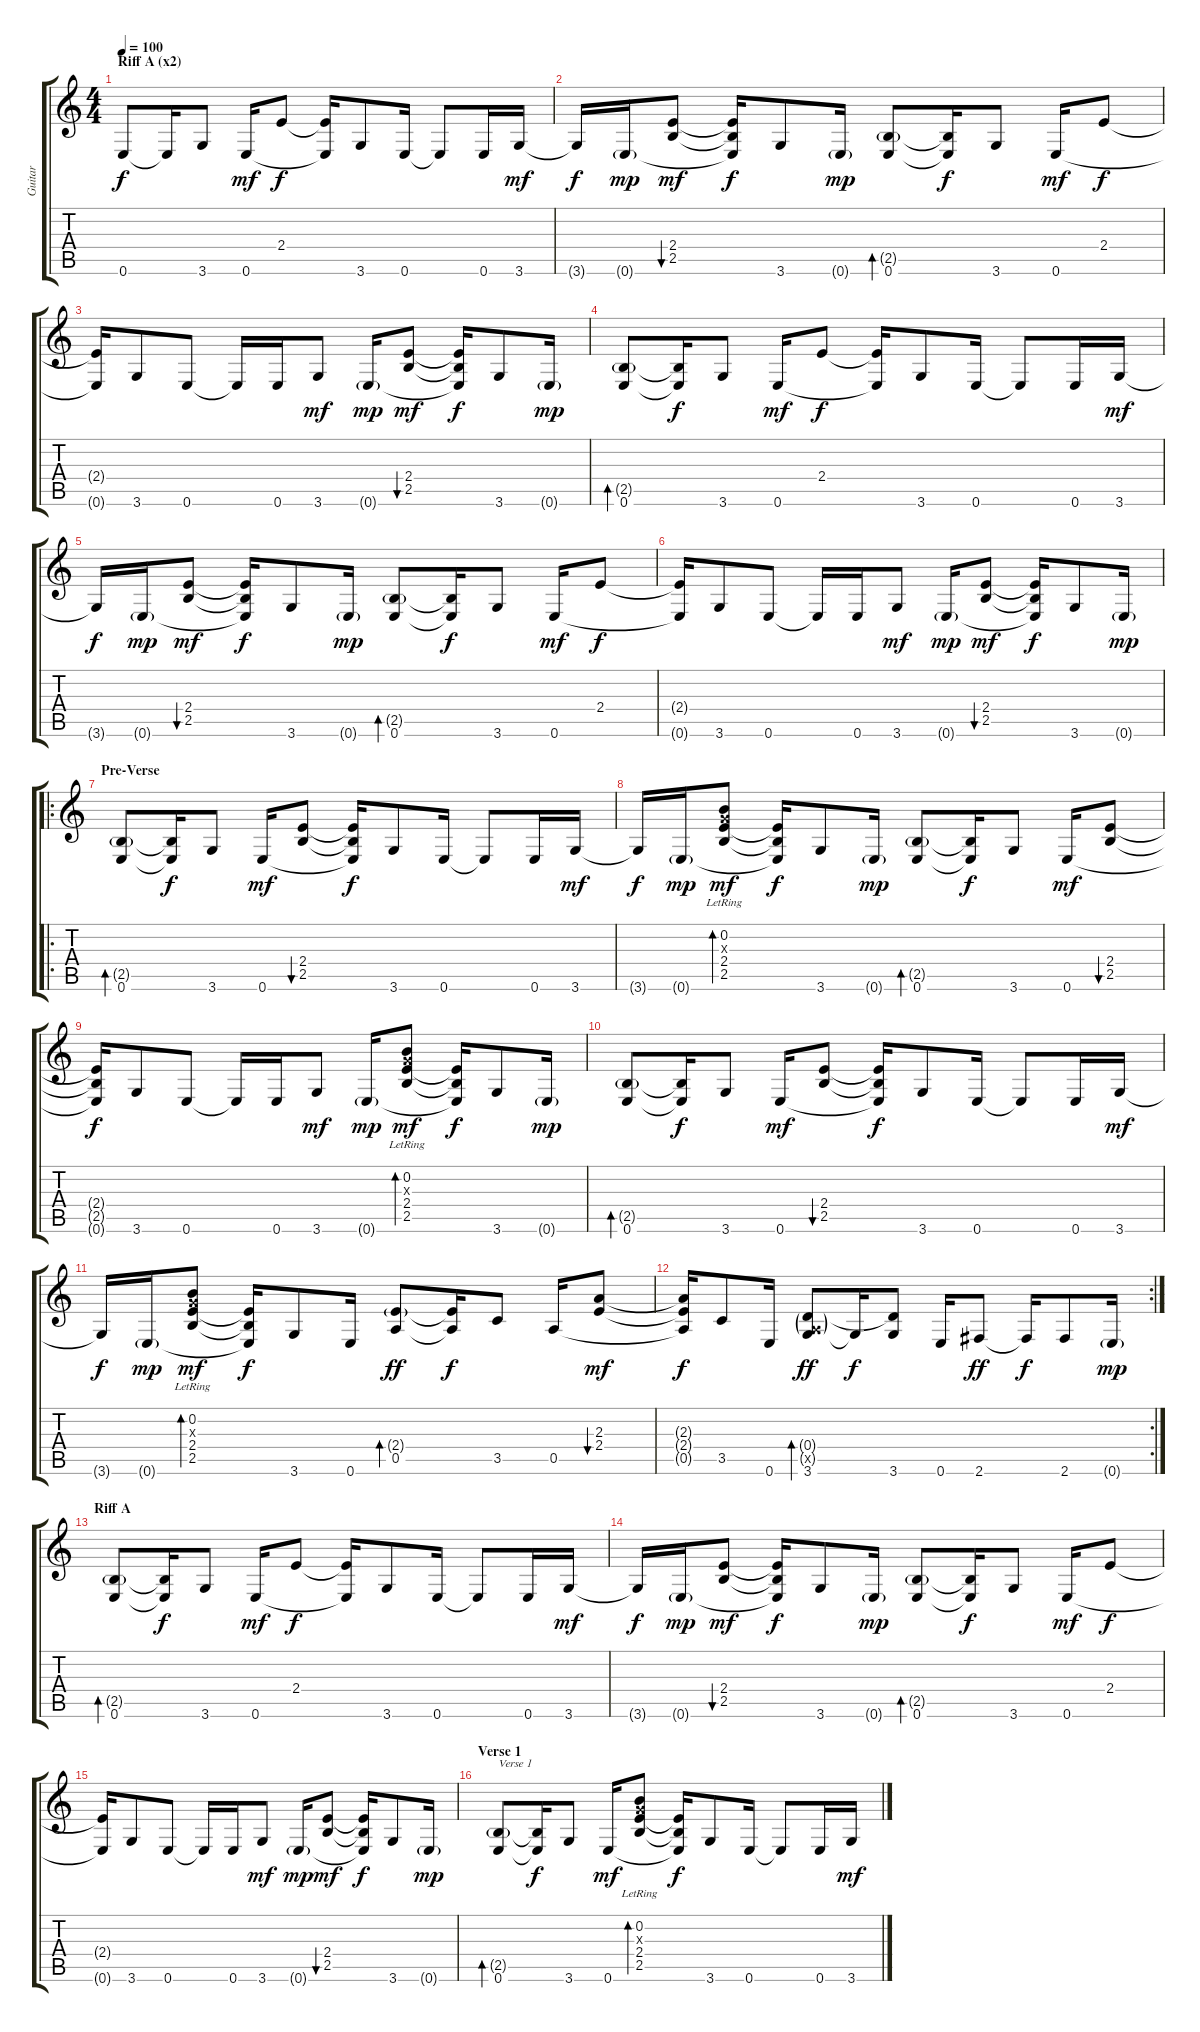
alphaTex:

\track ("Guitar" "Guitar") {instrument acousticguitarsteel}
\staff {score tabs}
\tuning (E4 B3 G3 D3 A2 E2) {hide}
\ts (4 4)
\section ("" "Riff A (x2)")
\tempo 100
\clef g2
\ks c
0.6.8{dy f instrument acousticguitarsteel} 0.6{t}.16 3.6.8 0.6.16{dy mf} 2.4.8{dy f} (2.4{t} 0.6{t}).16 3.6.8 0.6.16 0.6{t}.8 0.6.16 3.6.16{dy mf} |
3.6{t}.16{dy f} 0.6{g}.16{dy mp} (2.4 2.5).8{bu 30 dy mf} (2.4{t} 2.5{t} 0.6{t}).16{dy f} 3.6.8 0.6{g}.16{dy mp} (2.5{g} 0.6).8{bd 30} (2.5{t} 0.6{t}).16{dy f} 3.6.8 0.6.16{dy mf} 2.4.8{dy f} |
(2.4{t} 0.6{t}).16 3.6.8 0.6.8 0.6{t}.16 0.6.16 3.6.8{dy mf} 0.6{g}.16{dy mp} (2.4 2.5).8{bu 30 dy mf} (2.4{t} 2.5{t} 0.6{t}).16{dy f} 3.6.8 0.6{g}.16{dy mp} |
(2.5{g} 0.6).8{bd 30} (2.5{t} 0.6{t}).16{dy f} 3.6.8 0.6.16{dy mf} 2.4.8{dy f} (2.4{t} 0.6{t}).16 3.6.8 0.6.16 0.6{t}.8 0.6.16 3.6.16{dy mf} |
3.6{t}.16{dy f} 0.6{g}.16{dy mp} (2.4 2.5).8{bu 30 dy mf} (2.4{t} 2.5{t} 0.6{t}).16{dy f} 3.6.8 0.6{g}.16{dy mp} (2.5{g} 0.6).8{bd 30} (2.5{t} 0.6{t}).16{dy f} 3.6.8 0.6.16{dy mf} 2.4.8{dy f} |
(2.4{t} 0.6{t}).16 3.6.8 0.6.8 0.6{t}.16 0.6.16 3.6.8{dy mf} 0.6{g}.16{dy mp} (2.4 2.5).8{bu 30 dy mf} (2.4{t} 2.5{t} 0.6{t}).16{dy f} 3.6.8 0.6{g}.16{dy mp} |
\ro
\section ("" "Pre-Verse")
(2.5{g} 0.6).8{bd 30} (2.5{t} 0.6{t}).16{dy f} 3.6.8 0.6.16{dy mf} (2.4 2.5).8{bu 30} (2.4{t} 2.5{t} 0.6{t}).16{dy f} 3.6.8 0.6.16 0.6{t}.8 0.6.16 3.6.16{dy mf} |
3.6{t}.16{dy f} 0.6{g}.16{dy mp} (0.2{lr} 0.3{x} 2.4 2.5).8{bd 60 dy mf} (2.4{t} 2.5{t} 0.6{t}).16{dy f} 3.6.8 0.6{g}.16{dy mp} (2.5{g} 0.6).8{bd 30} (2.5{t} 0.6{t}).16{dy f} 3.6.8 0.6.16{dy mf} (2.4 2.5).8{bu 30} |
(2.4{t} 2.5{t} 0.6{t}).16{dy f} 3.6.8 0.6.8 0.6{t}.16 0.6.16 3.6.8{dy mf} 0.6{g}.16{dy mp} (0.2{lr} 0.3{x} 2.4 2.5).8{bd 60 dy mf} (2.4{t} 2.5{t} 0.6{t}).16{dy f} 3.6.8 0.6{g}.16{dy mp} |
(2.5{g} 0.6).8{bd 30} (2.5{t} 0.6{t}).16{dy f} 3.6.8 0.6.16{dy mf} (2.4 2.5).8{bu 30} (2.4{t} 2.5{t} 0.6{t}).16{dy f} 3.6.8 0.6.16 0.6{t}.8 0.6.16 3.6.16{dy mf} |
3.6{t}.16{dy f} 0.6{g}.16{dy mp} (0.2{lr} 0.3{x} 2.4 2.5).8{bd 60 dy mf} (2.4{t} 2.5{t} 0.6{t}).16{dy f} 3.6.8 0.6.16 (2.4{g} 0.5).8{bd 30 dy ff} (2.4{t} 0.5{t}).16{dy f} 3.5.8 0.5.16 (2.3 2.4).8{bu 30 dy mf} |
\rc 2
(2.3{t} 2.4{t} 0.5{t}).16{dy f} 3.5.8 0.6.16 (0.4{g} 0.5{g x} 3.6).8{bd 30 dy ff} 3.6{t}.16{dy f} (0.4{t} 3.6).8 0.6.16 2.6.8{dy ff} 2.6{t}.16{dy f} 2.6.8 0.6{g}.16{dy mp} |
\section ("" "Riff A")
(2.5{g} 0.6).8{bd 30} (2.5{t} 0.6{t}).16{dy f} 3.6.8 0.6.16{dy mf} 2.4.8{dy f} (2.4{t} 0.6{t}).16 3.6.8 0.6.16 0.6{t}.8 0.6.16 3.6.16{dy mf} |
3.6{t}.16{dy f} 0.6{g}.16{dy mp} (2.4 2.5).8{bu 30 dy mf} (2.4{t} 2.5{t} 0.6{t}).16{dy f} 3.6.8 0.6{g}.16{dy mp} (2.5{g} 0.6).8{bd 30} (2.5{t} 0.6{t}).16{dy f} 3.6.8 0.6.16{dy mf} 2.4.8{dy f} |
(2.4{t} 0.6{t}).16 3.6.8 0.6.8 0.6{t}.16 0.6.16 3.6.8{dy mf} 0.6{g}.16{dy mp} (2.4 2.5).8{bu 30 dy mf} (2.4{t} 2.5{t} 0.6{t}).16{dy f} 3.6.8 0.6{g}.16{dy mp} |
\section ("" "Verse 1")
(2.5{g} 0.6).8{bd 30 txt "Verse 1"} (2.5{t} 0.6{t}).16{dy f} 3.6.8 0.6.16{dy mf} (0.2{lr} 0.3{x} 2.4 2.5).8{bd 60} (2.4{t} 2.5{t} 0.6{t}).16{dy f} 3.6.8 0.6.16 0.6{t}.8 0.6.16 3.6.16{dy mf}
